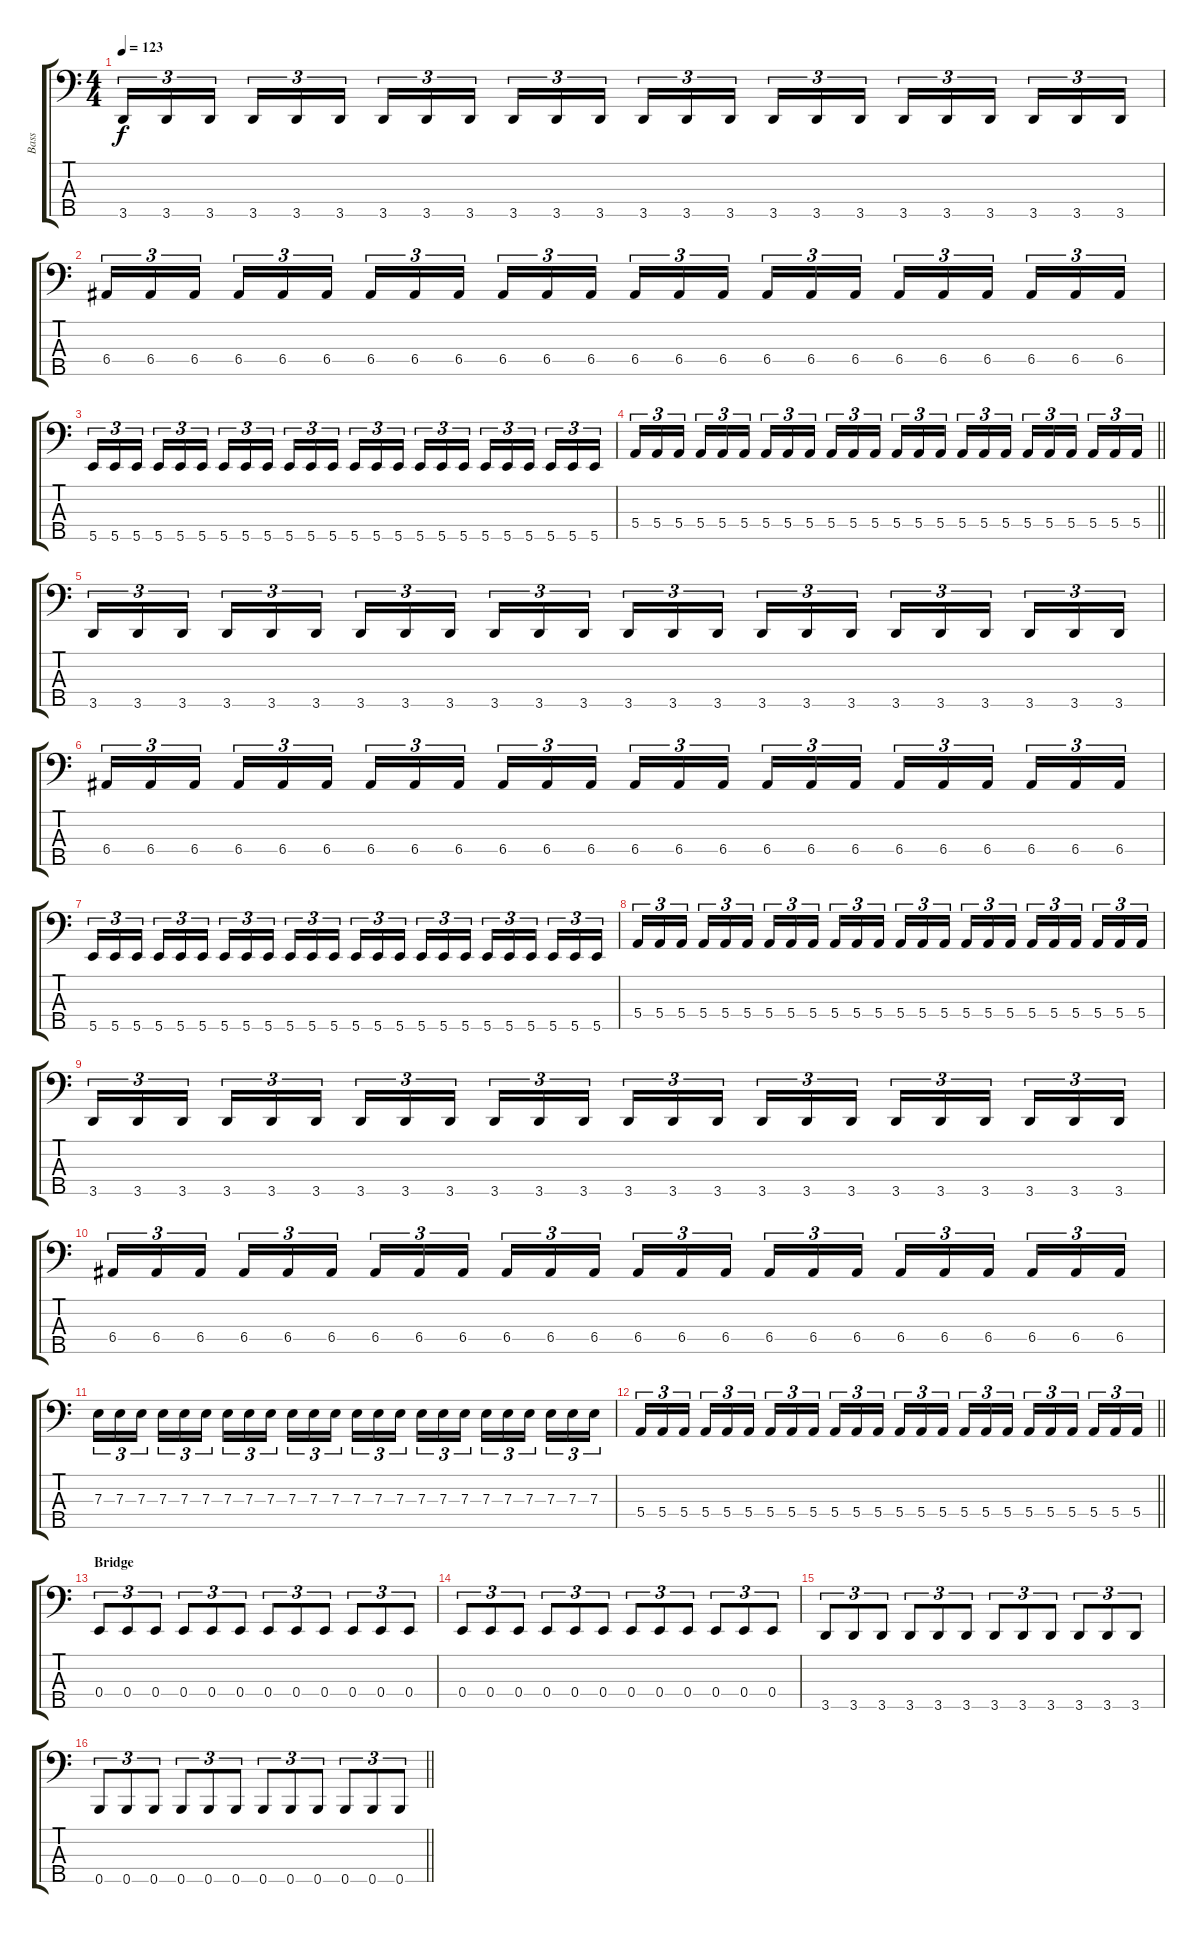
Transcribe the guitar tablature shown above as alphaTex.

\track ("Bass" "Bass") {instrument electricbassfinger}
\staff {score tabs}
\tuning (G2 D2 A1 E1 B0) {hide}
\ts (4 4)
\tempo 123
\clef f4
\ks c
3.5.16{tu (3 2) dy f} 3.5.16{tu (3 2)} 3.5.16{tu (3 2) beam splitsecondary} 3.5.16{tu (3 2)} 3.5.16{tu (3 2)} 3.5.16{tu (3 2)} 3.5.16{tu (3 2)} 3.5.16{tu (3 2)} 3.5.16{tu (3 2) beam splitsecondary} 3.5.16{tu (3 2)} 3.5.16{tu (3 2)} 3.5.16{tu (3 2)} 3.5.16{tu (3 2)} 3.5.16{tu (3 2)} 3.5.16{tu (3 2) beam splitsecondary} 3.5.16{tu (3 2)} 3.5.16{tu (3 2)} 3.5.16{tu (3 2)} 3.5.16{tu (3 2)} 3.5.16{tu (3 2)} 3.5.16{tu (3 2) beam splitsecondary} 3.5.16{tu (3 2)} 3.5.16{tu (3 2)} 3.5.16{tu (3 2)} |
6.4.16{tu (3 2)} 6.4.16{tu (3 2)} 6.4.16{tu (3 2) beam splitsecondary} 6.4.16{tu (3 2)} 6.4.16{tu (3 2)} 6.4.16{tu (3 2)} 6.4.16{tu (3 2)} 6.4.16{tu (3 2)} 6.4.16{tu (3 2) beam splitsecondary} 6.4.16{tu (3 2)} 6.4.16{tu (3 2)} 6.4.16{tu (3 2)} 6.4.16{tu (3 2)} 6.4.16{tu (3 2)} 6.4.16{tu (3 2) beam splitsecondary} 6.4.16{tu (3 2)} 6.4.16{tu (3 2)} 6.4.16{tu (3 2)} 6.4.16{tu (3 2)} 6.4.16{tu (3 2)} 6.4.16{tu (3 2) beam splitsecondary} 6.4.16{tu (3 2)} 6.4.16{tu (3 2)} 6.4.16{tu (3 2)} |
5.5.16{tu (3 2)} 5.5.16{tu (3 2)} 5.5.16{tu (3 2) beam splitsecondary} 5.5.16{tu (3 2)} 5.5.16{tu (3 2)} 5.5.16{tu (3 2)} 5.5.16{tu (3 2)} 5.5.16{tu (3 2)} 5.5.16{tu (3 2) beam splitsecondary} 5.5.16{tu (3 2)} 5.5.16{tu (3 2)} 5.5.16{tu (3 2)} 5.5.16{tu (3 2)} 5.5.16{tu (3 2)} 5.5.16{tu (3 2) beam splitsecondary} 5.5.16{tu (3 2)} 5.5.16{tu (3 2)} 5.5.16{tu (3 2)} 5.5.16{tu (3 2)} 5.5.16{tu (3 2)} 5.5.16{tu (3 2) beam splitsecondary} 5.5.16{tu (3 2)} 5.5.16{tu (3 2)} 5.5.16{tu (3 2)} |
\barLineRight lightlight
5.4.16{tu (3 2)} 5.4.16{tu (3 2)} 5.4.16{tu (3 2) beam splitsecondary} 5.4.16{tu (3 2)} 5.4.16{tu (3 2)} 5.4.16{tu (3 2)} 5.4.16{tu (3 2)} 5.4.16{tu (3 2)} 5.4.16{tu (3 2) beam splitsecondary} 5.4.16{tu (3 2)} 5.4.16{tu (3 2)} 5.4.16{tu (3 2)} 5.4.16{tu (3 2)} 5.4.16{tu (3 2)} 5.4.16{tu (3 2) beam splitsecondary} 5.4.16{tu (3 2)} 5.4.16{tu (3 2)} 5.4.16{tu (3 2)} 5.4.16{tu (3 2)} 5.4.16{tu (3 2)} 5.4.16{tu (3 2) beam splitsecondary} 5.4.16{tu (3 2)} 5.4.16{tu (3 2)} 5.4.16{tu (3 2)} |
\section ("" "")
3.5.16{tu (3 2)} 3.5.16{tu (3 2)} 3.5.16{tu (3 2) beam splitsecondary} 3.5.16{tu (3 2)} 3.5.16{tu (3 2)} 3.5.16{tu (3 2)} 3.5.16{tu (3 2)} 3.5.16{tu (3 2)} 3.5.16{tu (3 2) beam splitsecondary} 3.5.16{tu (3 2)} 3.5.16{tu (3 2)} 3.5.16{tu (3 2)} 3.5.16{tu (3 2)} 3.5.16{tu (3 2)} 3.5.16{tu (3 2) beam splitsecondary} 3.5.16{tu (3 2)} 3.5.16{tu (3 2)} 3.5.16{tu (3 2)} 3.5.16{tu (3 2)} 3.5.16{tu (3 2)} 3.5.16{tu (3 2) beam splitsecondary} 3.5.16{tu (3 2)} 3.5.16{tu (3 2)} 3.5.16{tu (3 2)} |
6.4.16{tu (3 2)} 6.4.16{tu (3 2)} 6.4.16{tu (3 2) beam splitsecondary} 6.4.16{tu (3 2)} 6.4.16{tu (3 2)} 6.4.16{tu (3 2)} 6.4.16{tu (3 2)} 6.4.16{tu (3 2)} 6.4.16{tu (3 2) beam splitsecondary} 6.4.16{tu (3 2)} 6.4.16{tu (3 2)} 6.4.16{tu (3 2)} 6.4.16{tu (3 2)} 6.4.16{tu (3 2)} 6.4.16{tu (3 2) beam splitsecondary} 6.4.16{tu (3 2)} 6.4.16{tu (3 2)} 6.4.16{tu (3 2)} 6.4.16{tu (3 2)} 6.4.16{tu (3 2)} 6.4.16{tu (3 2) beam splitsecondary} 6.4.16{tu (3 2)} 6.4.16{tu (3 2)} 6.4.16{tu (3 2)} |
5.5.16{tu (3 2)} 5.5.16{tu (3 2)} 5.5.16{tu (3 2) beam splitsecondary} 5.5.16{tu (3 2)} 5.5.16{tu (3 2)} 5.5.16{tu (3 2)} 5.5.16{tu (3 2)} 5.5.16{tu (3 2)} 5.5.16{tu (3 2) beam splitsecondary} 5.5.16{tu (3 2)} 5.5.16{tu (3 2)} 5.5.16{tu (3 2)} 5.5.16{tu (3 2)} 5.5.16{tu (3 2)} 5.5.16{tu (3 2) beam splitsecondary} 5.5.16{tu (3 2)} 5.5.16{tu (3 2)} 5.5.16{tu (3 2)} 5.5.16{tu (3 2)} 5.5.16{tu (3 2)} 5.5.16{tu (3 2) beam splitsecondary} 5.5.16{tu (3 2)} 5.5.16{tu (3 2)} 5.5.16{tu (3 2)} |
5.4.16{tu (3 2)} 5.4.16{tu (3 2)} 5.4.16{tu (3 2) beam splitsecondary} 5.4.16{tu (3 2)} 5.4.16{tu (3 2)} 5.4.16{tu (3 2)} 5.4.16{tu (3 2)} 5.4.16{tu (3 2)} 5.4.16{tu (3 2) beam splitsecondary} 5.4.16{tu (3 2)} 5.4.16{tu (3 2)} 5.4.16{tu (3 2)} 5.4.16{tu (3 2)} 5.4.16{tu (3 2)} 5.4.16{tu (3 2) beam splitsecondary} 5.4.16{tu (3 2)} 5.4.16{tu (3 2)} 5.4.16{tu (3 2)} 5.4.16{tu (3 2)} 5.4.16{tu (3 2)} 5.4.16{tu (3 2) beam splitsecondary} 5.4.16{tu (3 2)} 5.4.16{tu (3 2)} 5.4.16{tu (3 2)} |
3.5.16{tu (3 2)} 3.5.16{tu (3 2)} 3.5.16{tu (3 2) beam splitsecondary} 3.5.16{tu (3 2)} 3.5.16{tu (3 2)} 3.5.16{tu (3 2)} 3.5.16{tu (3 2)} 3.5.16{tu (3 2)} 3.5.16{tu (3 2) beam splitsecondary} 3.5.16{tu (3 2)} 3.5.16{tu (3 2)} 3.5.16{tu (3 2)} 3.5.16{tu (3 2)} 3.5.16{tu (3 2)} 3.5.16{tu (3 2) beam splitsecondary} 3.5.16{tu (3 2)} 3.5.16{tu (3 2)} 3.5.16{tu (3 2)} 3.5.16{tu (3 2)} 3.5.16{tu (3 2)} 3.5.16{tu (3 2) beam splitsecondary} 3.5.16{tu (3 2)} 3.5.16{tu (3 2)} 3.5.16{tu (3 2)} |
6.4.16{tu (3 2)} 6.4.16{tu (3 2)} 6.4.16{tu (3 2) beam splitsecondary} 6.4.16{tu (3 2)} 6.4.16{tu (3 2)} 6.4.16{tu (3 2)} 6.4.16{tu (3 2)} 6.4.16{tu (3 2)} 6.4.16{tu (3 2) beam splitsecondary} 6.4.16{tu (3 2)} 6.4.16{tu (3 2)} 6.4.16{tu (3 2)} 6.4.16{tu (3 2)} 6.4.16{tu (3 2)} 6.4.16{tu (3 2) beam splitsecondary} 6.4.16{tu (3 2)} 6.4.16{tu (3 2)} 6.4.16{tu (3 2)} 6.4.16{tu (3 2)} 6.4.16{tu (3 2)} 6.4.16{tu (3 2) beam splitsecondary} 6.4.16{tu (3 2)} 6.4.16{tu (3 2)} 6.4.16{tu (3 2)} |
7.3.16{tu (3 2)} 7.3.16{tu (3 2)} 7.3.16{tu (3 2) beam splitsecondary} 7.3.16{tu (3 2)} 7.3.16{tu (3 2)} 7.3.16{tu (3 2)} 7.3.16{tu (3 2)} 7.3.16{tu (3 2)} 7.3.16{tu (3 2) beam splitsecondary} 7.3.16{tu (3 2)} 7.3.16{tu (3 2)} 7.3.16{tu (3 2)} 7.3.16{tu (3 2)} 7.3.16{tu (3 2)} 7.3.16{tu (3 2) beam splitsecondary} 7.3.16{tu (3 2)} 7.3.16{tu (3 2)} 7.3.16{tu (3 2)} 7.3.16{tu (3 2)} 7.3.16{tu (3 2)} 7.3.16{tu (3 2) beam splitsecondary} 7.3.16{tu (3 2)} 7.3.16{tu (3 2)} 7.3.16{tu (3 2)} |
\barLineRight lightlight
5.4.16{tu (3 2)} 5.4.16{tu (3 2)} 5.4.16{tu (3 2) beam splitsecondary} 5.4.16{tu (3 2)} 5.4.16{tu (3 2)} 5.4.16{tu (3 2)} 5.4.16{tu (3 2)} 5.4.16{tu (3 2)} 5.4.16{tu (3 2) beam splitsecondary} 5.4.16{tu (3 2)} 5.4.16{tu (3 2)} 5.4.16{tu (3 2)} 5.4.16{tu (3 2)} 5.4.16{tu (3 2)} 5.4.16{tu (3 2) beam splitsecondary} 5.4.16{tu (3 2)} 5.4.16{tu (3 2)} 5.4.16{tu (3 2)} 5.4.16{tu (3 2)} 5.4.16{tu (3 2)} 5.4.16{tu (3 2) beam splitsecondary} 5.4.16{tu (3 2)} 5.4.16{tu (3 2)} 5.4.16{tu (3 2)} |
\section ("" "Bridge")
0.4.8{tu (3 2)} 0.4.8{tu (3 2)} 0.4.8{tu (3 2)} 0.4.8{tu (3 2)} 0.4.8{tu (3 2)} 0.4.8{tu (3 2)} 0.4.8{tu (3 2)} 0.4.8{tu (3 2)} 0.4.8{tu (3 2)} 0.4.8{tu (3 2)} 0.4.8{tu (3 2)} 0.4.8{tu (3 2)} |
0.4.8{tu (3 2)} 0.4.8{tu (3 2)} 0.4.8{tu (3 2)} 0.4.8{tu (3 2)} 0.4.8{tu (3 2)} 0.4.8{tu (3 2)} 0.4.8{tu (3 2)} 0.4.8{tu (3 2)} 0.4.8{tu (3 2)} 0.4.8{tu (3 2)} 0.4.8{tu (3 2)} 0.4.8{tu (3 2)} |
3.5.8{tu (3 2)} 3.5.8{tu (3 2)} 3.5.8{tu (3 2)} 3.5.8{tu (3 2)} 3.5.8{tu (3 2)} 3.5.8{tu (3 2)} 3.5.8{tu (3 2)} 3.5.8{tu (3 2)} 3.5.8{tu (3 2)} 3.5.8{tu (3 2)} 3.5.8{tu (3 2)} 3.5.8{tu (3 2)} |
\barLineRight lightlight
0.5.8{tu (3 2)} 0.5.8{tu (3 2)} 0.5.8{tu (3 2)} 0.5.8{tu (3 2)} 0.5.8{tu (3 2)} 0.5.8{tu (3 2)} 0.5.8{tu (3 2)} 0.5.8{tu (3 2)} 0.5.8{tu (3 2)} 0.5.8{tu (3 2)} 0.5.8{tu (3 2)} 0.5.8{tu (3 2)}
